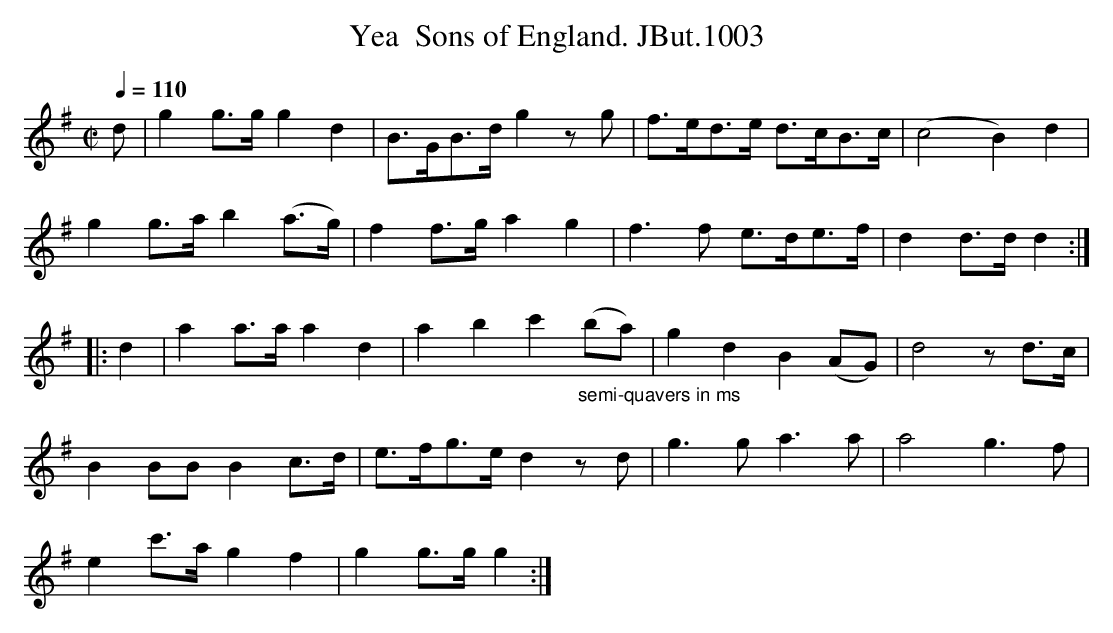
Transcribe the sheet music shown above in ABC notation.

X:1
T:Yea  Sons of England. JBut.1003
M:C|
L:1/8
Q:1/4=110
K:G
d|g2 g>g g2  d2|B>GB>d g2zg| f>ed>e d>cB>c|(c4B2)d2|
g2g>a b2(a>g)|f2f>g a2g2|f3f e>de>f|d2d>d d2:|
|:d2|a2a>aa2d2|a2b2c'2"_semi-quavers in ms"(ba)|g2d2B2 (AG)|d4z d>c|
B2BBB2c>d|e>fg>e d2zd|g3ga3a|a4g3f|
e2c'>ag2f2|g2g>gg2:|
